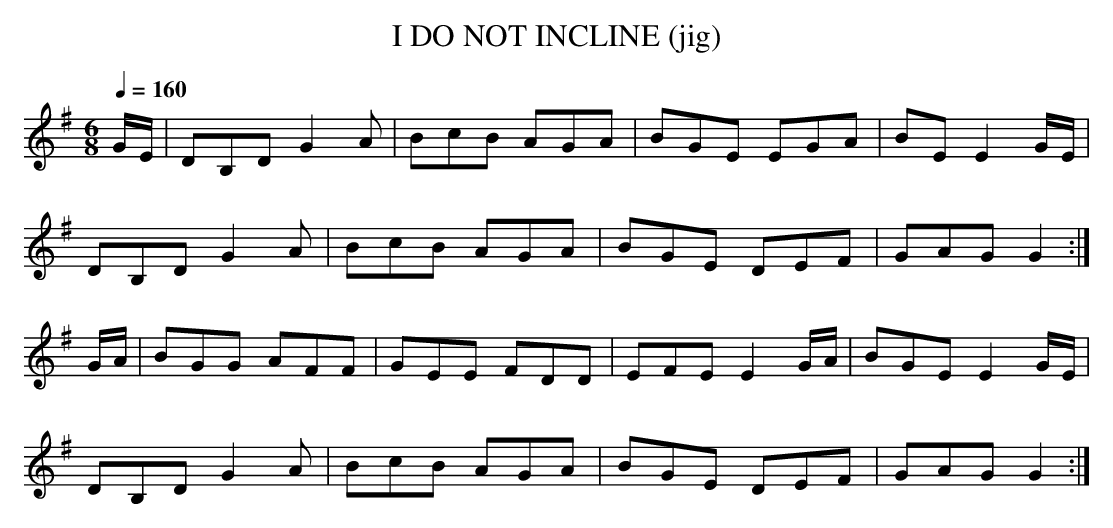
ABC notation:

X:1
T:I DO NOT INCLINE (jig)
Q:1/4=160
M:6/8
L:1/8
K:G
G/E/|DB,D G2A|BcB AGA|BGE EGA|BE E2G/E/|
DB,D G2A|BcB AGA|BGE DEF|GAG G2 :|
G/A/|BGG AFF|GEE FDD|EFE E2G/A/|BGE E2G/E/|
DB,D G2A|BcB AGA|BGE DEF|GAG G2 :|
